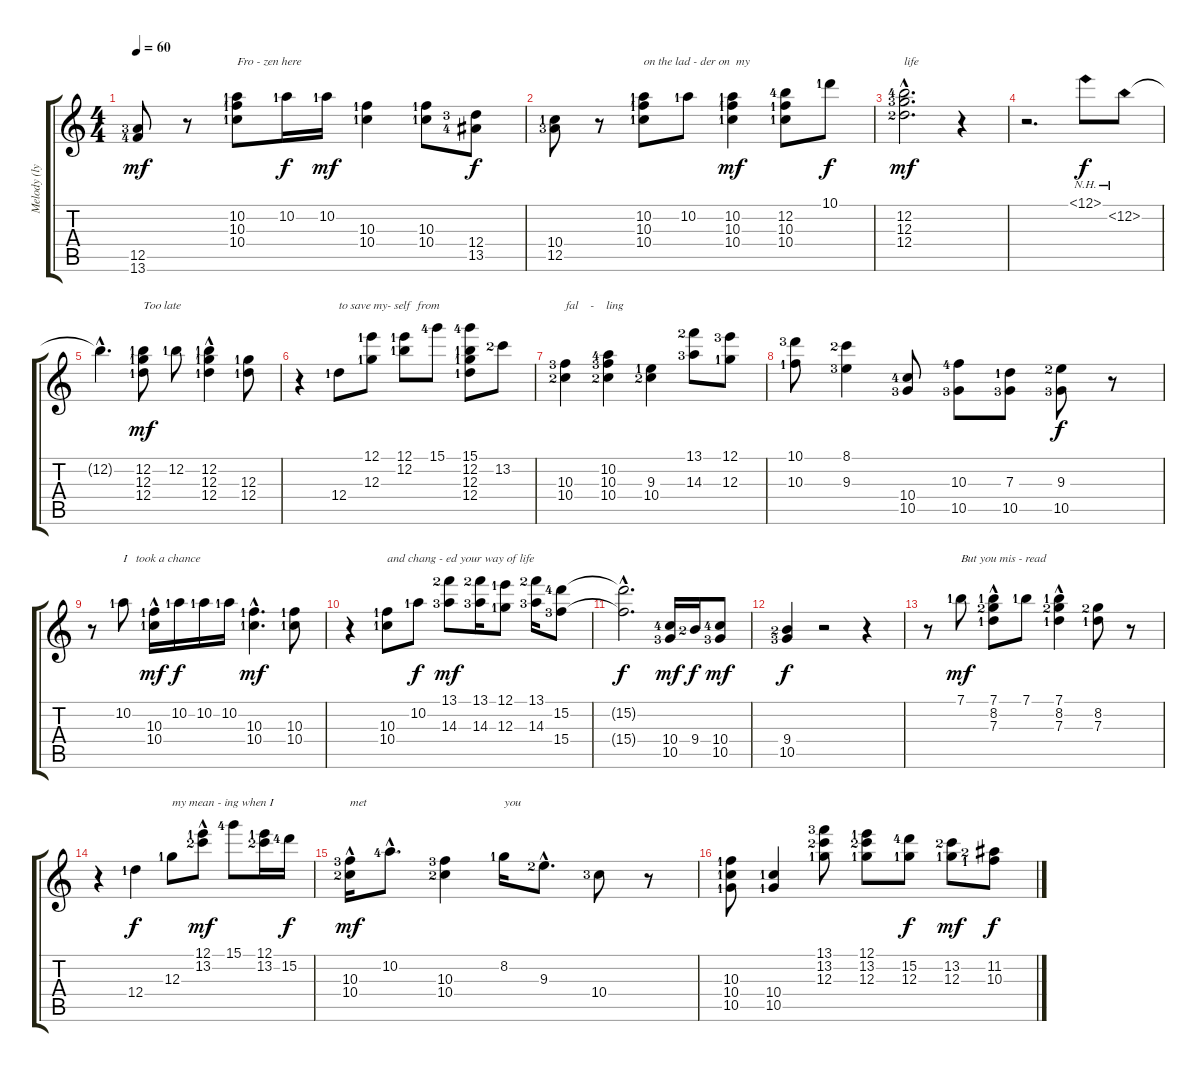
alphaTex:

\track ("Melody (lyrics/l.h. fingering)" "Melody (ly") {instrument electricguitarjazz}
\staff {score tabs}
\tuning (E4 B3 G3 D3 A2 E2) {hide}
\ts (4 4)
\tempo 60
\clef g2
\ks c
(12.5{lf 4} 13.6{lf 5}).8{dy mf} r.8 (10.2{lf 2} 10.3{lf 2} 10.4{lf 2}).8{txt "Fro - zen here"} 10.2{lf 2}.16{dy f} 10.2{lf 2}.16{dy mf} (10.3{lf 2} 10.4{lf 2}).4 (10.3{lf 2} 10.4{lf 2}).8 (12.4{lf 4} 13.5{lf 5}).8{dy f} |
(10.4{lf 2} 12.5{lf 4}).8 r.8 (10.2{lf 2} 10.3{lf 2} 10.4{lf 2}).8{txt "on the lad - der on  my"} 10.2{lf 2}.8 (10.2{lf 2} 10.3{lf 2} 10.4{lf 2}).4{dy mf} (12.2{lf 5} 10.3{lf 2} 10.4{lf 2}).8 10.1{lf 2}.8{dy f} |
(12.2{hac lf 5} 12.3{hac lf 4} 12.4{hac lf 3}).2{d txt "life" dy mf} r.4 |
r.2{d} 12.1{nh}.8{dy f} 12.2{nh}.8 |
12.2{hac t}.4{d} (12.2{lf 2} 12.3{lf 2} 12.4{lf 2}).8{txt "Too late" dy mf} 12.2{lf 2}.8 (12.2{hac lf 2} 12.3{lf 2} 12.4{lf 2}).4 (12.3{lf 2} 12.4{lf 2}).8 |
r.4 12.4{lf 2}.8{txt "to save my- self  from"} (12.1{lf 2} 12.3{lf 2}).8 (12.1{lf 2} 12.2{lf 2}).8 15.1{lf 5}.8 (15.1{lf 5} 12.2{lf 2} 12.3{lf 2} 12.4{lf 2}).8 13.2{lf 3}.8 |
(10.3{lf 4} 10.4{lf 3}).4{txt "fal    -    ling"} (10.2{lf 5} 10.3{lf 4} 10.4{lf 3}).4 (9.3{lf 2} 10.4{lf 3}).4 (13.1{lf 3} 14.3{lf 4}).8 (12.1{lf 4} 12.3{lf 2}).8 |
(10.1{lf 4} 10.3{lf 2}).8 (8.1{lf 3} 9.3{lf 4}).4 (10.4{lf 5} 10.5{lf 4}).8 (10.3{lf 5} 10.5{lf 4}).8 (7.3{lf 2} 10.5{lf 4}).8 (9.3{lf 3} 10.5{lf 4}).8{dy f} r.8 |
r.8 10.2{lf 2}.8{txt "I   took a chance"} (10.3{hac lf 2} 10.4{lf 2}).16{dy mf} 10.2{lf 2}.16{dy f} 10.2{lf 2}.16 10.2{lf 2}.16 (10.3{hac lf 2} 10.4{hac lf 2}).4{d dy mf} (10.3{lf 2} 10.4{lf 2}).8 |
r.4 (10.3{lf 2} 10.4{lf 2}).8{txt "and chang - ed your way of life"} 10.2{lf 2}.8{dy f} (13.1{lf 3} 14.3{lf 4}).8{dy mf} (13.1{lf 3} 14.3{lf 4}).16 (12.1{lf 2} 12.3{lf 2}).8 (13.1{lf 3} 14.3{lf 4}).16 (15.2{lf 5} 15.4{lf 4}).8 |
(15.2{hac t} 15.4{hac t}).2{d dy f} (10.4{lf 5} 10.5{lf 4}).16{dy mf} 9.4{lf 3}.16{dy f} (10.4{lf 5} 10.5{lf 4}).8{dy mf} |
(9.4{lf 3} 10.5{lf 4}).4{dy f} r.2 r.4 |
r.8 7.1{lf 2}.8{txt "But you mis - read" dy mf} (7.1{lf 2} 8.2{hac lf 3} 7.3{hac lf 2}).8 7.1{lf 2}.8 (7.1{lf 2} 8.2{hac lf 3} 7.3{hac lf 2}).4 (8.2{lf 3} 7.3{lf 2}).8 r.8 |
r.4 12.4{lf 2}.4{dy f} 12.3{lf 2}.8{txt "my mean - ing when I"} (12.1{lf 2} 13.2{hac lf 3}).8{dy mf} 15.1{lf 5}.8 (12.1{lf 2} 13.2{lf 3}).16 15.2{lf 5}.16{dy f} |
(10.3{hac lf 4} 10.4{hac lf 3}).16{txt "met" dy mf} 10.2{hac lf 5}.8{d} (10.3{lf 4} 10.4{lf 3}).4 8.2{lf 2}.16{txt "you"} 9.3{hac lf 3}.8{d} 10.4{lf 4}.8 r.8 |
(10.3{lf 2} 10.4{lf 2} 10.5{lf 2}).8 (10.4{lf 2} 10.5{lf 2}).4 (13.1{lf 4} 13.2{lf 3} 12.3{lf 2}).8 (12.1{lf 2} 13.2{lf 3} 12.3{lf 2}).8 (15.2{lf 5} 12.3{lf 2}).8{dy f} (13.2{lf 3} 12.3{lf 2}).8{dy mf} (11.2{lf 3} 10.3{lf 2}).8{dy f}
